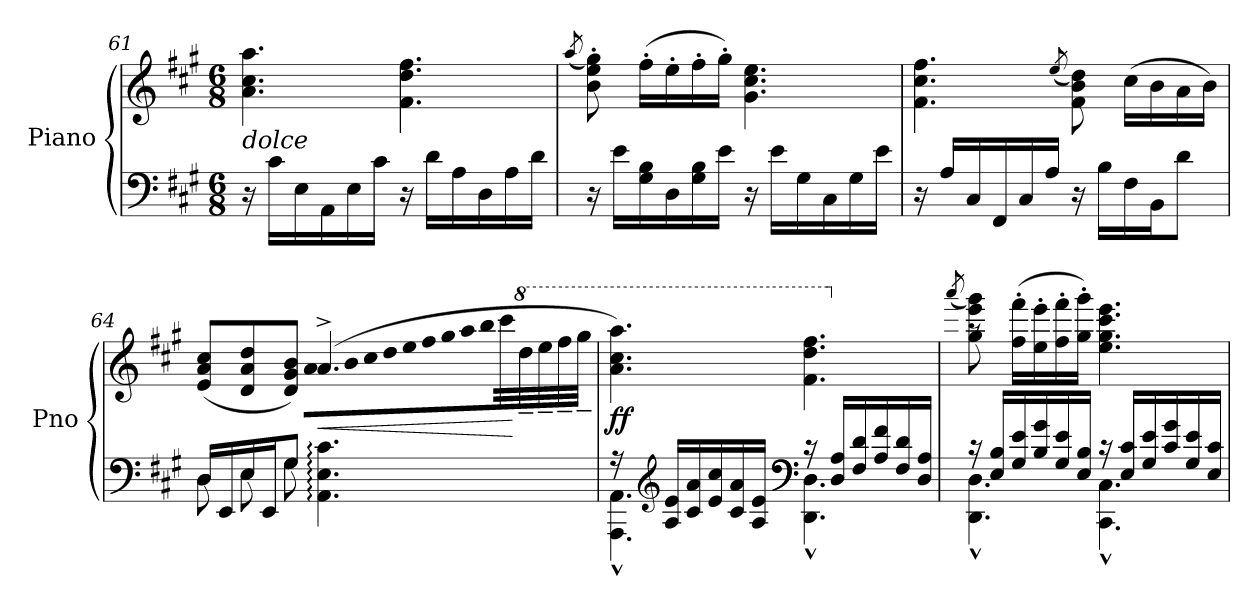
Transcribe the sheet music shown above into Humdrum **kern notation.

**kern	**kern	**dynam
*part1	*part1	*part1
*staff2	*staff1	*staff1/2
*I"Piano	*	*
*I'Pno	*	*
!!LO:LB:g=z
*clefF4	*clefG2	*
*k[f#c#g#]	*k[f#c#g#]	*
*M6/8	*M6/8	*
=61	=61	=61
!LO:TX:a:i:t=dolce	!	!
16r	4.a\ 4.cc#\ 4.aa\	.
16c#\LL	.	.
16E\	.	.
16AA\	.	.
16E\	.	.
16c#\JJ	.	.
16r	4.f#\ 4.dd\ 4.ff#\	.
16d\LL	.	.
16A\	.	.
16D\	.	.
16A\	.	.
16d\JJ	.	.
=62	=62	=62
.	(8qaa/	.
16r	8b\' 8ee\' 8gg#\')	.
16e\LL	.	.
16G#\ 16B\	(16ff#'\LL	.
16D\	16ee'\	.
16G#\ 16B\	16ff#'\	.
16e\JJ	16gg#'\JJ)	.
16r	4.g#\ 4.cc#\ 4.ee\	.
16e\LL	.	.
16G#\	.	.
16C#\	.	.
16G#\	.	.
16e\JJ	.	.
=63	=63	=63
16r	4.f#\ 4.cc#\ 4.ff#\	.
16A/LL	.	.
16C#/	.	.
16FF#/	.	.
16C#/	.	.
16A/JJ	.	.
.	(8qee/	.
16r	8f#\ 8b\ 8dd\)	.
16B\LL	.	.
16F#\	(16cc#\LL	.
16BB\J	16b\	.
8d\J	16a\	.
.	16b\JJ)	.
!!LO:LB:g=z
=64	=64	=64
*^	*^	*
16D/LL	8D\	(8e/ 8a/ 8cc#/L	4.ryy	.
16EE/	.	.	.	.
16E/	8E\	8d/ 8a/ 8dd/	.	.
16EE/J	.	.	.	.
8G#/J	8G#\	8d/ 8g#/ 8b/J)	.	.
!	!	!	!	!LO:HP:b
*	*	*	*Xtuplet	*
!	!	!	!LO:N:vis=32	!
4.AA\: 4.E\: 4.c#\:	4.ryy	(4.a^/	1920%53a\LLL	<
!	!	!	!LO:N:vis=32	!
.	.	.	1920%53b\	.
!	!	!	!LO:N:vis=32	!
.	.	.	1920%53cc#\	.
!	!	!	!LO:N:vis=32	!
.	.	.	1920%53dd\	.
!	!	!	!LO:N:vis=32	!
.	.	.	1920%53ee\	.
!	!	!	!LO:N:vis=32	!
.	.	.	1920%53ff#\	.
!	!	!	!LO:N:vis=32	!
.	.	.	1920%53gg#\	.
!	!	!	!LO:N:vis=32	!
.	.	.	1920%53aa\	.
!	!	!	!LO:N:vis=32	!
.	.	.	1920%53bb\	.
.	.	.	640ryy	.
.	.	.	40ccc#\	.
*	*	*8va	*	*
.	.	.	40ddd~\	[
.	.	.	40eee~\	.
.	.	.	40fff#~\	.
.	.	.	40ggg#~\JJJ	.
=65	=65	=65	=65	=65
!	!	!	!	!LO:DY:b
*	*	*v	*v	*
16r	4.AAA\^^ 4.AA\^^	4.aa\ 4.ccc#\ 4.aaa\)	ff
*clefG2	*	*	*
16A/ 16e/LL	.	.	.
16c#/ 16a/	.	.	.
16e/ 16cc#/	.	.	.
16c#/ 16a/	.	.	.
16A/ 16e/JJ	.	.	.
*clefF4	*	*	*
*	*	*8va	*
16r	4.DD\^^ 4.D\^^	4.ff#\ 4.ddd\ 4.fff#\	.
16D/ 16A/LL	.	.	.
16F#/ 16d/	.	.	.
16A/ 16f#/	.	.	.
16F#/ 16d/	.	.	.
16D/ 16A/JJ	.	.	.
!!LO:LB:g=z
=66	=66	=66	=66
*	*	*^	*
*	*	*X8va	*	*
.	.	.	(8qaaa/	.
16rc	4.DD\^^ 4.D\^^	8raa	8gg#\ 8eee\ 8ggg#\)	.
16E/ 16B/LL	.	.	.	.
*	*	*X8va	*	*
16G#/ 16e/	.	(>16ff#\' 16fff#\'LL	2ryy	.
16B/ 16g#/	.	16ee\' 16eee\'	.	.
16G#/ 16e/	.	16ff#\' 16fff#\'	.	.
16E/ 16B/JJ	.	16gg#\' 16ggg#\'JJ)	.	.
16rc	4.CC#\^^ 4.C#\^^	4.ee\ 4.gg#\ 4.ccc#\ 4.eee\	.	.
16E/ 16c#/LL	.	.	.	.
16G#/ 16e/	.	.	.	.
16c#/ 16g#/	.	.	.	.
16G#/ 16e/	.	.	8ryy	.
16E/ 16c#/JJ	.	.	.	.
*v	*v	*	*	*
*	*v	*v	*
=	=	=
*-	*-	*-
